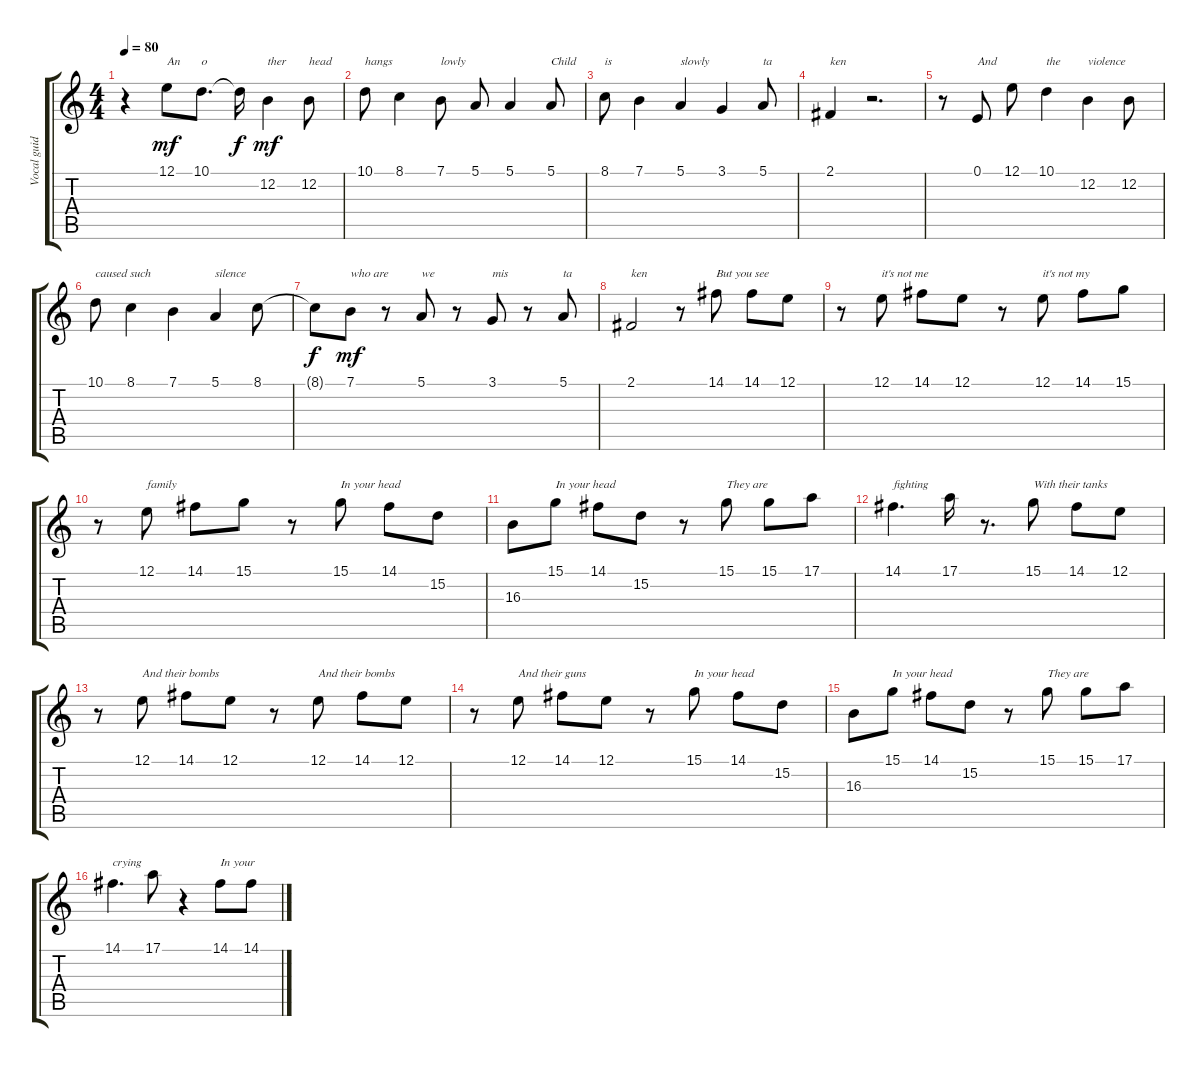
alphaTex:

\track ("Vocal guide" "Vocal guid") {instrument synthvoice}
\staff {score tabs}
\tuning (E4 B3 G3 D3 A2 E2) {hide}
\ts (4 4)
\tempo 80
\clef g2
\ks c
r.4{dy mf} 12.1.8{txt "An"} 10.1.8{d txt "o"} 10.1{t}.16{dy f} 12.2.4{txt "ther" dy mf} 12.2.8{txt "head"} |
10.1.8{txt "hangs"} 8.1.4 7.1.8{txt "lowly"} 5.1.8 5.1.4 5.1.8{txt "Child"} |
8.1.8{txt "is"} 7.1.4 5.1.4{txt "slowly"} 3.1.4 5.1.8{txt "ta"} |
2.1.4{txt "ken"} r.2{d} |
r.8 0.1.8{txt "And"} 12.1.8 10.1.4{txt "the"} 12.2.4{txt "violence"} 12.2.8 |
10.1.8{txt "caused such"} 8.1.4 7.1.4 5.1.4{txt "silence"} 8.1.8 |
8.1{t}.8{dy f} 7.1.8{txt "who are" dy mf} r.8 5.1.8{txt "we"} r.8 3.1.8{txt "mis"} r.8 5.1.8{txt "ta"} |
2.1.2{txt "ken"} r.8 14.1.8{txt "But you see"} 14.1.8 12.1.8 |
r.8 12.1.8{txt "it's not me"} 14.1.8 12.1.8 r.8 12.1.8{txt "it's not my"} 14.1.8 15.1.8 |
r.8 12.1.8{txt "family"} 14.1.8 15.1.8 r.8 15.1.8{txt "In your head"} 14.1.8 15.2.8 |
16.3.8 15.1.8{txt "In your head"} 14.1.8 15.2.8 r.8 15.1.8{txt "They are"} 15.1.8 17.1.8 |
14.1.4{d txt "fighting"} 17.1.16 r.8{d} 15.1.8{txt "With their tanks"} 14.1.8 12.1.8 |
r.8 12.1.8{txt "And their bombs"} 14.1.8 12.1.8 r.8 12.1.8{txt "And their bombs"} 14.1.8 12.1.8 |
r.8 12.1.8{txt "And their guns"} 14.1.8 12.1.8 r.8 15.1.8{txt "In your head"} 14.1.8 15.2.8 |
16.3.8 15.1.8{txt "In your head"} 14.1.8 15.2.8 r.8 15.1.8{txt "They are"} 15.1.8 17.1.8 |
14.1.4{d txt "crying"} 17.1.8 r.4 14.1.8{txt "In your"} 14.1.8
